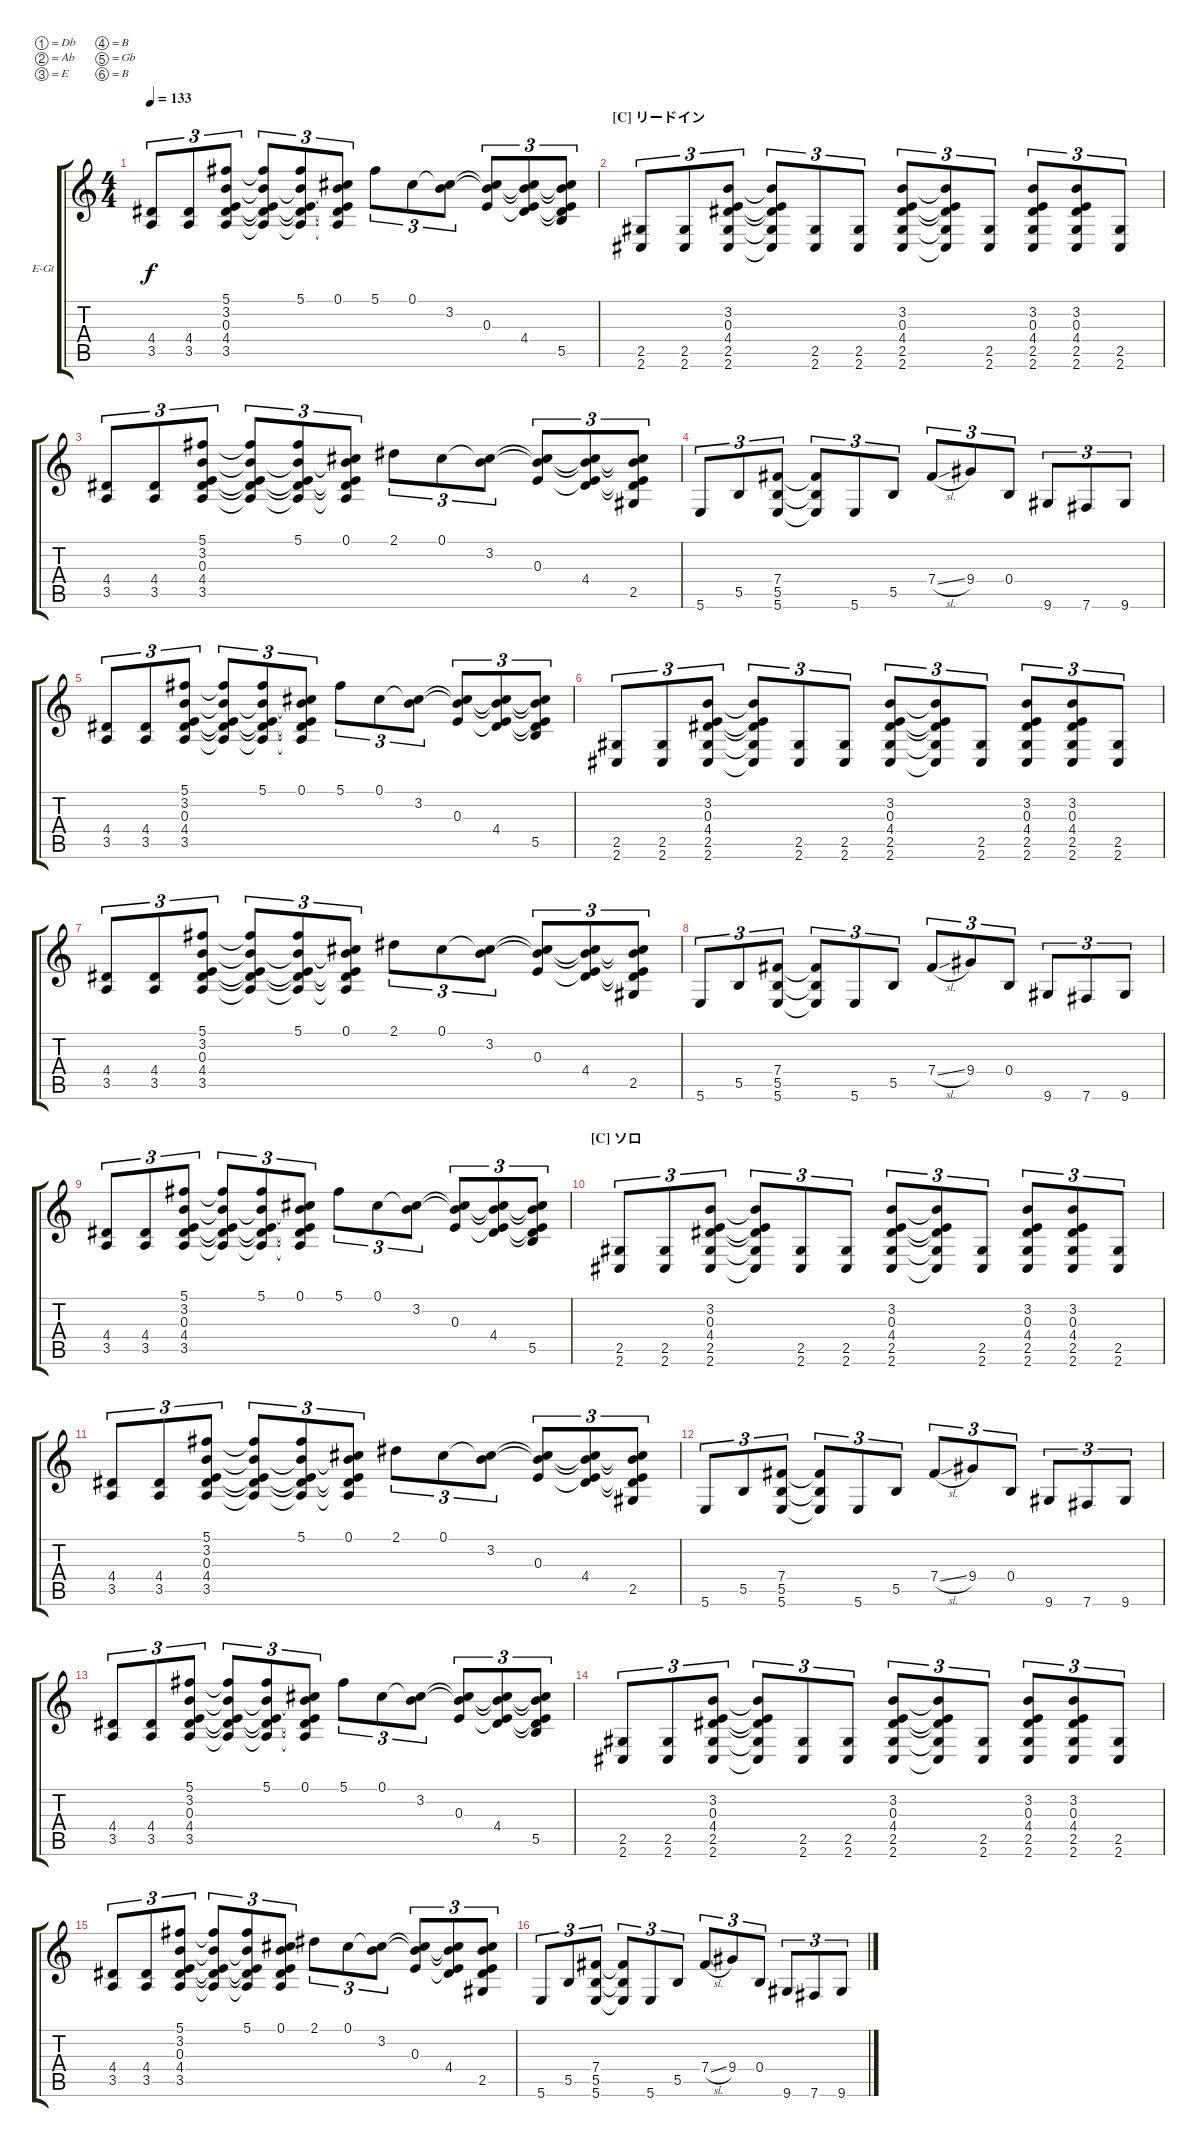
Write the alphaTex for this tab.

\bracketExtendMode groupsimilarinstruments
\firstSystemTrackNameOrientation horizontal
\otherSystemsTrackNameOrientation horizontal
\track ("Julian Rodriguez" "E-Gt") {instrument overdrivenguitar}
\staff {score tabs}
\tuning (Db4 Ab3 E3 B2 Gb2 B1)
\ts (4 4)
\tempo 133
\clef g2
\ks c
(4.4 3.5).8{tu (3 2) dy f} (4.4 3.5).8{tu (3 2)} (5.1 3.2 0.3 4.4 3.5).8{tu (3 2)} (5.1{t} 3.2{t} 0.3{t} 4.4{t} 3.5{t}).8{tu (3 2)} (5.1 3.2{t} 0.3{t} 4.4{t} 3.5{t}).8{tu (3 2)} (0.1 3.2{t} 0.3{t} 4.4{t} 3.5{t}).8{tu (3 2)} 5.1.8{tu (3 2)} 0.1.8{tu (3 2)} (3.2 0.1{t}).8{tu (3 2)} (0.3 0.1{t} 3.2{t}).8{tu (3 2)} (4.4 0.1{t} 3.2{t} 0.3{t}).8{tu (3 2)} (0.1{t} 3.2{t} 0.3{t} 4.4{t} 5.5).8{tu (3 2)} |
\section ("C" "リードイン")
(2.5 2.6).8{tu (3 2)} (2.5 2.6).8{tu (3 2)} (3.2 0.3 4.4 2.5 2.6).8{tu (3 2)} (3.2{t} 0.3{t} 4.4{t} 2.5{t} 2.6{t}).8{tu (3 2)} (2.5 2.6).8{tu (3 2)} (2.5 2.6).8{tu (3 2)} (3.2 0.3 4.4 2.5 2.6).8{tu (3 2)} (3.2{t} 0.3{t} 4.4{t} 2.5{t} 2.6{t}).8{tu (3 2)} (2.5 2.6).8{tu (3 2)} (3.2 0.3 4.4 2.5 2.6).8{tu (3 2)} (3.2 0.3 4.4 2.5 2.6).8{tu (3 2)} (2.5 2.6).8{tu (3 2)} |
(4.4 3.5).8{tu (3 2)} (4.4 3.5).8{tu (3 2)} (5.1 3.2 0.3 4.4 3.5).8{tu (3 2)} (5.1{t} 3.2{t} 0.3{t} 4.4{t} 3.5{t}).8{tu (3 2)} (5.1 3.2{t} 0.3{t} 4.4{t} 3.5{t}).8{tu (3 2)} (0.1 3.2{t} 0.3{t} 4.4{t} 3.5{t}).8{tu (3 2)} 2.1.8{tu (3 2)} 0.1.8{tu (3 2)} (3.2 0.1{t}).8{tu (3 2)} (0.3 0.1{t} 3.2{t}).8{tu (3 2)} (4.4 0.1{t} 3.2{t} 0.3{t}).8{tu (3 2)} (0.1{t} 3.2{t} 0.3{t} 4.4{t} 2.5).8{tu (3 2)} |
5.6.8{tu (3 2)} 5.5.8{tu (3 2)} (7.4 5.5 5.6).8{tu (3 2)} (7.4{t} 5.5{t} 5.6{t}).8{tu (3 2)} 5.6.8{tu (3 2)} 5.5.8{tu (3 2)} 7.4{sl}.8{tu (3 2)} 9.4.8{tu (3 2)} 0.4.8{tu (3 2)} 9.6.8{tu (3 2)} 7.6.8{tu (3 2)} 9.6.8{tu (3 2)} |
(4.4 3.5).8{tu (3 2)} (4.4 3.5).8{tu (3 2)} (5.1 3.2 0.3 4.4 3.5).8{tu (3 2)} (5.1{t} 3.2{t} 0.3{t} 4.4{t} 3.5{t}).8{tu (3 2)} (5.1 3.2{t} 0.3{t} 4.4{t} 3.5{t}).8{tu (3 2)} (0.1 3.2{t} 0.3{t} 4.4{t} 3.5{t}).8{tu (3 2)} 5.1.8{tu (3 2)} 0.1.8{tu (3 2)} (3.2 0.1{t}).8{tu (3 2)} (0.3 0.1{t} 3.2{t}).8{tu (3 2)} (4.4 0.1{t} 3.2{t} 0.3{t}).8{tu (3 2)} (0.1{t} 3.2{t} 0.3{t} 4.4{t} 5.5).8{tu (3 2)} |
(2.5 2.6).8{tu (3 2)} (2.5 2.6).8{tu (3 2)} (3.2 0.3 4.4 2.5 2.6).8{tu (3 2)} (3.2{t} 0.3{t} 4.4{t} 2.5{t} 2.6{t}).8{tu (3 2)} (2.5 2.6).8{tu (3 2)} (2.5 2.6).8{tu (3 2)} (3.2 0.3 4.4 2.5 2.6).8{tu (3 2)} (3.2{t} 0.3{t} 4.4{t} 2.5{t} 2.6{t}).8{tu (3 2)} (2.5 2.6).8{tu (3 2)} (3.2 0.3 4.4 2.5 2.6).8{tu (3 2)} (3.2 0.3 4.4 2.5 2.6).8{tu (3 2)} (2.5 2.6).8{tu (3 2)} |
(4.4 3.5).8{tu (3 2)} (4.4 3.5).8{tu (3 2)} (5.1 3.2 0.3 4.4 3.5).8{tu (3 2)} (5.1{t} 3.2{t} 0.3{t} 4.4{t} 3.5{t}).8{tu (3 2)} (5.1 3.2{t} 0.3{t} 4.4{t} 3.5{t}).8{tu (3 2)} (0.1 3.2{t} 0.3{t} 4.4{t} 3.5{t}).8{tu (3 2)} 2.1.8{tu (3 2)} 0.1.8{tu (3 2)} (3.2 0.1{t}).8{tu (3 2)} (0.3 0.1{t} 3.2{t}).8{tu (3 2)} (4.4 0.1{t} 3.2{t} 0.3{t}).8{tu (3 2)} (0.1{t} 3.2{t} 0.3{t} 4.4{t} 2.5).8{tu (3 2)} |
5.6.8{tu (3 2)} 5.5.8{tu (3 2)} (7.4 5.5 5.6).8{tu (3 2)} (7.4{t} 5.5{t} 5.6{t}).8{tu (3 2)} 5.6.8{tu (3 2)} 5.5.8{tu (3 2)} 7.4{sl}.8{tu (3 2)} 9.4.8{tu (3 2)} 0.4.8{tu (3 2)} 9.6.8{tu (3 2)} 7.6.8{tu (3 2)} 9.6.8{tu (3 2)} |
(4.4 3.5).8{tu (3 2)} (4.4 3.5).8{tu (3 2)} (5.1 3.2 0.3 4.4 3.5).8{tu (3 2)} (5.1{t} 3.2{t} 0.3{t} 4.4{t} 3.5{t}).8{tu (3 2)} (5.1 3.2{t} 0.3{t} 4.4{t} 3.5{t}).8{tu (3 2)} (0.1 3.2{t} 0.3{t} 4.4{t} 3.5{t}).8{tu (3 2)} 5.1.8{tu (3 2)} 0.1.8{tu (3 2)} (3.2 0.1{t}).8{tu (3 2)} (0.3 0.1{t} 3.2{t}).8{tu (3 2)} (4.4 0.1{t} 3.2{t} 0.3{t}).8{tu (3 2)} (0.1{t} 3.2{t} 0.3{t} 4.4{t} 5.5).8{tu (3 2)} |
\section ("C" "ソロ")
(2.5 2.6).8{tu (3 2)} (2.5 2.6).8{tu (3 2)} (3.2 0.3 4.4 2.5 2.6).8{tu (3 2)} (3.2{t} 0.3{t} 4.4{t} 2.5{t} 2.6{t}).8{tu (3 2)} (2.5 2.6).8{tu (3 2)} (2.5 2.6).8{tu (3 2)} (3.2 0.3 4.4 2.5 2.6).8{tu (3 2)} (3.2{t} 0.3{t} 4.4{t} 2.5{t} 2.6{t}).8{tu (3 2)} (2.5 2.6).8{tu (3 2)} (3.2 0.3 4.4 2.5 2.6).8{tu (3 2)} (3.2 0.3 4.4 2.5 2.6).8{tu (3 2)} (2.5 2.6).8{tu (3 2)} |
(4.4 3.5).8{tu (3 2)} (4.4 3.5).8{tu (3 2)} (5.1 3.2 0.3 4.4 3.5).8{tu (3 2)} (5.1{t} 3.2{t} 0.3{t} 4.4{t} 3.5{t}).8{tu (3 2)} (5.1 3.2{t} 0.3{t} 4.4{t} 3.5{t}).8{tu (3 2)} (0.1 3.2{t} 0.3{t} 4.4{t} 3.5{t}).8{tu (3 2)} 2.1.8{tu (3 2)} 0.1.8{tu (3 2)} (3.2 0.1{t}).8{tu (3 2)} (0.3 0.1{t} 3.2{t}).8{tu (3 2)} (4.4 0.1{t} 3.2{t} 0.3{t}).8{tu (3 2)} (0.1{t} 3.2{t} 0.3{t} 4.4{t} 2.5).8{tu (3 2)} |
5.6.8{tu (3 2)} 5.5.8{tu (3 2)} (7.4 5.5 5.6).8{tu (3 2)} (7.4{t} 5.5{t} 5.6{t}).8{tu (3 2)} 5.6.8{tu (3 2)} 5.5.8{tu (3 2)} 7.4{sl}.8{tu (3 2)} 9.4.8{tu (3 2)} 0.4.8{tu (3 2)} 9.6.8{tu (3 2)} 7.6.8{tu (3 2)} 9.6.8{tu (3 2)} |
(4.4 3.5).8{tu (3 2)} (4.4 3.5).8{tu (3 2)} (5.1 3.2 0.3 4.4 3.5).8{tu (3 2)} (5.1{t} 3.2{t} 0.3{t} 4.4{t} 3.5{t}).8{tu (3 2)} (5.1 3.2{t} 0.3{t} 4.4{t} 3.5{t}).8{tu (3 2)} (0.1 3.2{t} 0.3{t} 4.4{t} 3.5{t}).8{tu (3 2)} 5.1.8{tu (3 2)} 0.1.8{tu (3 2)} (3.2 0.1{t}).8{tu (3 2)} (0.3 0.1{t} 3.2{t}).8{tu (3 2)} (4.4 0.1{t} 3.2{t} 0.3{t}).8{tu (3 2)} (0.1{t} 3.2{t} 0.3{t} 4.4{t} 5.5).8{tu (3 2)} |
(2.5 2.6).8{tu (3 2)} (2.5 2.6).8{tu (3 2)} (3.2 0.3 4.4 2.5 2.6).8{tu (3 2)} (3.2{t} 0.3{t} 4.4{t} 2.5{t} 2.6{t}).8{tu (3 2)} (2.5 2.6).8{tu (3 2)} (2.5 2.6).8{tu (3 2)} (3.2 0.3 4.4 2.5 2.6).8{tu (3 2)} (3.2{t} 0.3{t} 4.4{t} 2.5{t} 2.6{t}).8{tu (3 2)} (2.5 2.6).8{tu (3 2)} (3.2 0.3 4.4 2.5 2.6).8{tu (3 2)} (3.2 0.3 4.4 2.5 2.6).8{tu (3 2)} (2.5 2.6).8{tu (3 2)} |
(4.4 3.5).8{tu (3 2)} (4.4 3.5).8{tu (3 2)} (5.1 3.2 0.3 4.4 3.5).8{tu (3 2)} (5.1{t} 3.2{t} 0.3{t} 4.4{t} 3.5{t}).8{tu (3 2)} (5.1 3.2{t} 0.3{t} 4.4{t} 3.5{t}).8{tu (3 2)} (0.1 3.2{t} 0.3{t} 4.4{t} 3.5{t}).8{tu (3 2)} 2.1.8{tu (3 2)} 0.1.8{tu (3 2)} (3.2 0.1{t}).8{tu (3 2)} (0.3 0.1{t} 3.2{t}).8{tu (3 2)} (4.4 0.1{t} 3.2{t} 0.3{t}).8{tu (3 2)} (0.1{t} 3.2{t} 0.3{t} 4.4{t} 2.5).8{tu (3 2)} |
5.6.8{tu (3 2)} 5.5.8{tu (3 2)} (7.4 5.5 5.6).8{tu (3 2)} (7.4{t} 5.5{t} 5.6{t}).8{tu (3 2)} 5.6.8{tu (3 2)} 5.5.8{tu (3 2)} 7.4{sl}.8{tu (3 2)} 9.4.8{tu (3 2)} 0.4.8{tu (3 2)} 9.6.8{tu (3 2)} 7.6.8{tu (3 2)} 9.6.8{tu (3 2)}
